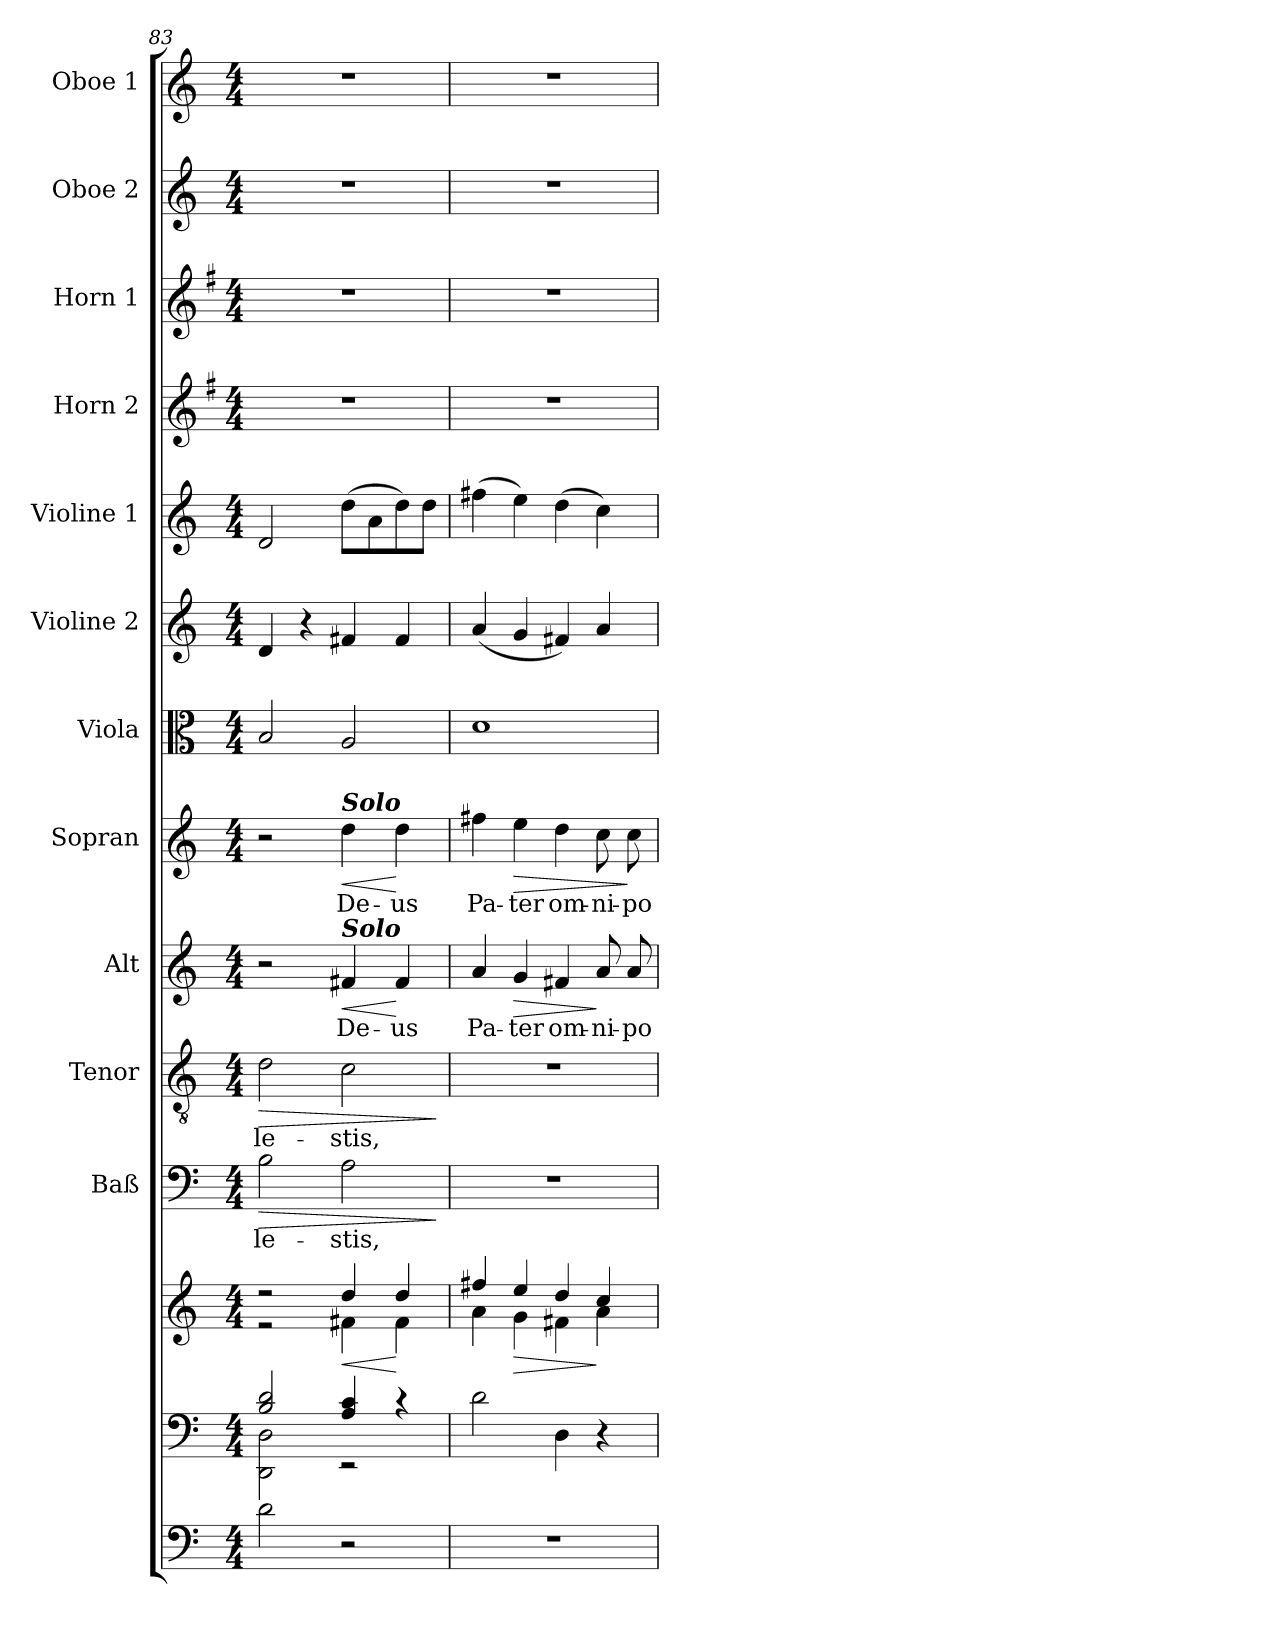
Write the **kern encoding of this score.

**kern	**kern	**kern	**dynam	**kern	**text	**dynam	**kern	**text	**dynam	**kern	**text	**dynam	**kern	**text	**dynam	**kern	**kern	**kern	**kern	**kern	**kern	**kern
*part13	*part12	*part12	*part12	*part11	*part11	*part11	*part10	*part10	*part10	*part9	*part9	*part9	*part8	*part8	*part8	*part7	*part6	*part5	*part4	*part3	*part2	*part1
*staff14	*staff13	*staff12	*staff12/13	*staff11	*staff11	*staff11	*staff10	*staff10	*staff10	*staff9	*staff9	*staff9	*staff8	*staff8	*staff8	*staff7	*staff6	*staff5	*staff4	*staff3	*staff2	*staff1
*	*	*	*	*I"Baß	*	*	*I"Tenor	*	*	*I"Alt	*	*	*I"Sopran	*	*	*I"Viola	*I"Violine 2	*I"Violine 1	*I"Horn 2	*I"Horn 1	*I"Oboe 2	*I"Oboe 1
*	*	*	*	*I'Baß	*	*	*I'Ten	*	*	*I'Alt	*	*	*I'Sop	*	*	*I'Vla.	*I'Vln. 2	*I'Vln. 1	*I'Hrn. 2	*I'Hrn. 1	*I'Ob. 2	*I'Ob. 1
*clefF4	*clefF4	*clefG2	*	*clefF4	*	*	*clefGv2	*	*	*clefG2	*	*	*clefG2	*	*	*clefC3	*clefG2	*clefG2	*clefG2	*clefG2	*clefG2	*clefG2
*ITrd7c12	*	*	*	*	*	*	*	*	*	*	*	*	*	*	*	*	*	*	*ITrd4c7	*ITrd4c7	*	*
*k[]	*k[]	*k[]	*	*k[]	*	*	*k[]	*	*	*k[]	*	*	*k[]	*	*	*k[]	*k[]	*k[]	*k[]	*k[]	*k[]	*k[]
*C:	*C:	*C:	*	*C:	*	*	*C:	*	*	*C:	*	*	*C:	*	*	*C:	*C:	*C:	*C:	*C:	*C:	*C:
*M4/4	*M4/4	*M4/4	*	*M4/4	*	*	*M4/4	*	*	*M4/4	*	*	*M4/4	*	*	*M4/4	*M4/4	*M4/4	*M4/4	*M4/4	*M4/4	*M4/4
=83	=83	=83	=83	=83	=83	=83	=83	=83	=83	=83	=83	=83	=83	=83	=83	=83	=83	=83	=83	=83	=83	=83
*	*^	*^	*	*	*	*	*	*	*	*	*	*	*	*	*	*	*	*	*	*	*	*
!	!	!	!	!	!	!	!LO:LY:b	!LO:HP:b	!	!LO:LY:b	!LO:HP:b	!	!	!	!	!	!	!	!	!	!	!	!	!
2D\	2B/ 2d/	2DD\ 2D\	2r	2r	.	2B\	-le-	>	2d\	-le-	>	2r	.	.	2r	.	.	2B/	4d/	2d/	1r	1r	1r	1r
.	.	.	.	.	.	.	.	.	.	.	.	.	.	.	.	.	.	.	4r	.	.	.	.	.
!	!	!	!	!	!	!	!	!	!	!	!	!	!	!	!LO:TX:a:Bi:t=Solo	!	!	!	!	!	!	!	!	!
!	!	!	!	!	!	!	!	!	!	!	!	!LO:TX:a:Bi:t=Solo	!	!	!	!	!	!	!	!	!	!	!	!
!	!	!	!	!	!LO:HP:b	!	!LO:LY:b	!	!	!LO:LY:b	!	!	!LO:LY:b	!LO:HP:b	!	!LO:LY:b	!LO:HP:b	!	!	!	!	!	!	!
2r	4A/ 4c/	2rEE	4dd/	4f#X\	<	2A\	-stis,	.	2c\	-stis,	.	4f#X/	De-	<	4dd\	De-	<	2A/	4f#X/	(>8dd\L	.	.	.	.
.	.	.	.	.	.	.	.	.	.	.	.	.	.	.	.	.	.	.	.	8a\	.	.	.	.
!	!	!	!	!	!	!	!	!	!	!	!	!	!LO:LY:b	!	!	!LO:LY:b	!	!	!	!	!	!	!	!
.	4r	.	4dd/	4f#\	[	.	.	.	.	.	.	4f#/	-us	[	4dd\	-us	[	.	4f#/	8dd\)	.	.	.	.
.	.	.	.	.	.	.	.	.	.	.	.	.	.	.	.	.	.	.	.	8dd\J	.	.	.	.
*	*v	*v	*	*	*	*	*	*	*	*	*	*	*	*	*	*	*	*	*	*	*	*	*	*
*	*	*v	*v	*	*	*	*	*	*	*	*	*	*	*	*	*	*	*	*	*	*	*	*
.	.	.	.	.	.	]	.	.	]	.	.	.	.	.	.	.	.	.	.	.	.	.
=84	=84	=84	=84	=84	=84	=84	=84	=84	=84	=84	=84	=84	=84	=84	=84	=84	=84	=84	=84	=84	=84	=84
*	*	*^	*	*	*	*	*	*	*	*	*	*	*	*	*	*	*	*	*	*	*	*
!	!	!	!	!	!	!	!	!	!	!	!	!LO:LY:b	!	!	!LO:LY:b	!	!	!	!	!	!	!	!
1r	2d\	4ff#X/	4a\	.	1r	.	.	1r	.	.	4a/	Pa-	.	4ff#X\	Pa-	.	1d	(<4a/	(>4ff#X\	1r	1r	1r	1r
!	!	!	!	!LO:HP:b	!	!	!	!	!	!	!	!LO:LY:b	!LO:HP:b	!	!LO:LY:b	!LO:HP:b	!	!	!	!	!	!	!
.	.	4ee/	4g\	>	.	.	.	.	.	.	4g/	-ter	>	4ee\	-ter	>	.	4g/	4ee\)	.	.	.	.
!	!	!	!	!	!	!	!	!	!	!	!	!LO:LY:b	!	!	!LO:LY:b	!	!	!	!	!	!	!	!
.	4D\	4dd/	4f#X\	.	.	.	.	.	.	.	4f#X/	om-	.	4dd\	om-	.	.	4f#X/)	(>4dd\	.	.	.	.
!	!	!	!	!	!	!	!	!	!	!	!	!LO:LY:b	!	!	!LO:LY:b	!	!	!	!	!	!	!	!
.	4r	4cc/	4a\	]	.	.	.	.	.	.	8a/	-ni-	]	8cc\	-ni-	.	.	4a/	4cc\)	.	.	.	.
!	!	!	!	!	!	!	!	!	!	!	!	!LO:LY:b	!	!	!LO:LY:b	!	!	!	!	!	!	!	!
.	.	.	.	.	.	.	.	.	.	.	8a/	-po-	.	8cc\	-po-	]	.	.	.	.	.	.	.
*	*	*v	*v	*	*	*	*	*	*	*	*	*	*	*	*	*	*	*	*	*	*	*	*
=	=	=	=	=	=	=	=	=	=	=	=	=	=	=	=	=	=	=	=	=	=	=
*-	*-	*-	*-	*-	*-	*-	*-	*-	*-	*-	*-	*-	*-	*-	*-	*-	*-	*-	*-	*-	*-	*-
